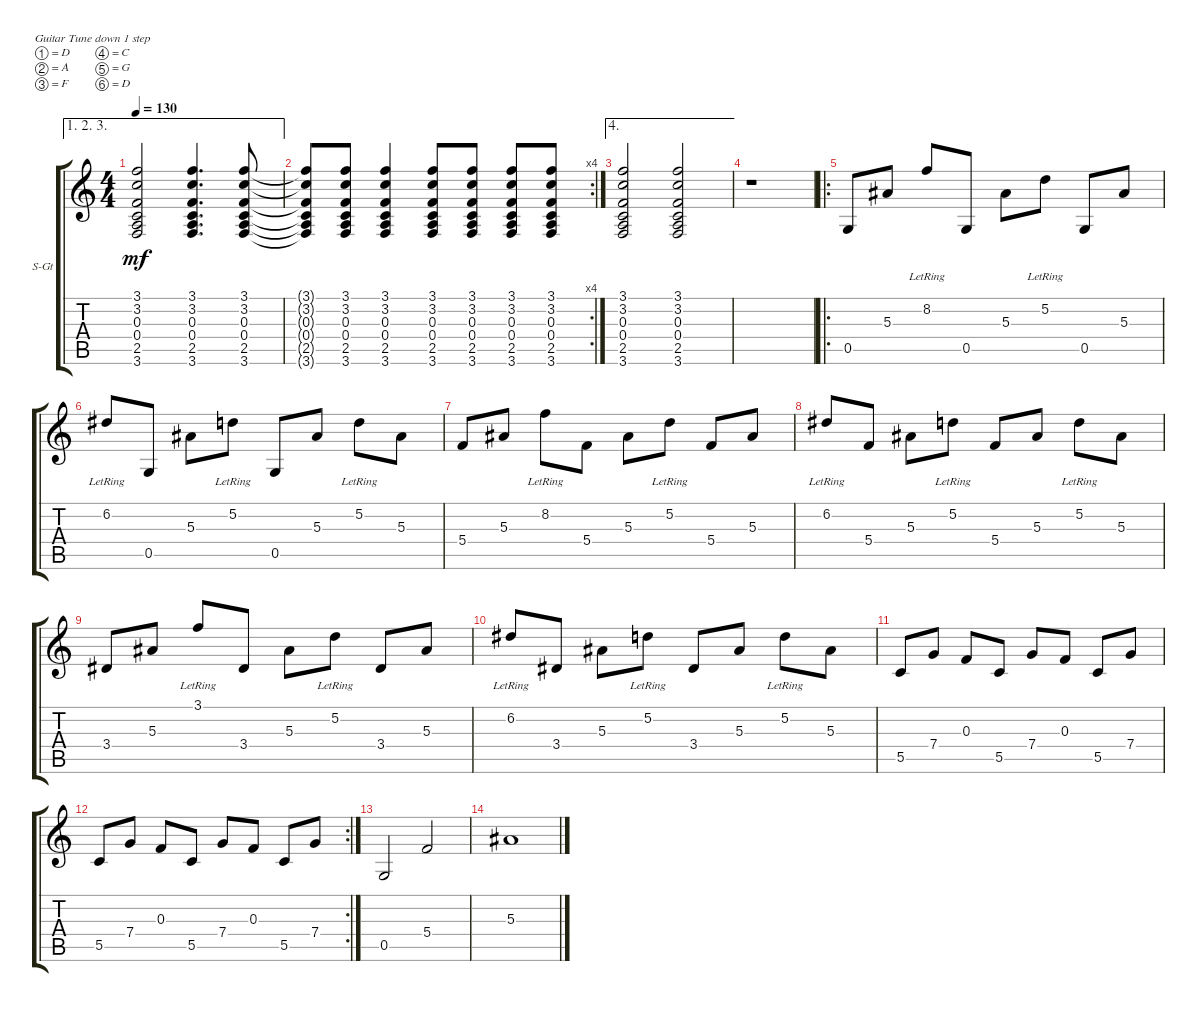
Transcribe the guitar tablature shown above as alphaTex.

\defaultSystemsLayout 4
\bracketExtendMode groupsimilarinstruments
\firstSystemTrackNameOrientation horizontal
\otherSystemsTrackNameOrientation horizontal
\track ("Steel Guitar" "S-Gt") {instrument acousticguitarsteel}
\staff {score tabs}
\tuning (D4 A3 F3 C3 G2 D2)
\ae (1 2 3)
\ts (4 4)
\tempo 130
\clef g2
\scale
0.333333
\ks c
(0.4 0.3 3.2 3.1 3.6 2.5).2{dy mf} (0.4 0.3 3.2 3.1 3.6 2.5).4{d} (0.4 0.3 3.2 3.1 2.5 3.6).8 |
\rc 4
\scale
0.354497 (0.4{t} 0.3{t} 3.2{t} 3.1{t} 3.6{t} 2.5{t}).8 (0.4 0.3 3.2 3.1 3.6 2.5).8 (0.4 0.3 3.2 3.1 2.5 3.6).4 (0.4 0.3 3.2 3.1 3.6 2.5).8 (0.4 0.3 3.2 3.1 3.6 2.5).8 (0.4 0.3 3.2 3.1 3.6 2.5).8 (0.4 0.3 3.2 3.1 3.6 2.5).8 |
\ae 4
\scale
0.322751 (0.4 0.3 3.2 3.1 3.6 2.5).2 (0.4 0.3 3.2 3.1 3.6 2.5).2 |
\scale
0.322751 r.1 |
\ro
\scale
0.374359 0.5.8 5.3.8 8.2{lr}.8 0.5.8 5.3.8 5.2{lr}.8 0.5.8 5.3.8 |
\scale
0.312821 6.2{lr}.8 0.5.8 5.3.8 5.2{lr}.8 0.5.8 5.3.8 5.2{lr}.8 5.3.8 |
\scale
0.312821 5.4.8 5.3.8 8.2{lr}.8 5.4.8 5.3.8 5.2{lr}.8 5.4.8 5.3.8 |
\scale
0.333333 6.2{lr}.8 5.4.8 5.3.8 5.2{lr}.8 5.4.8 5.3.8 5.2{lr}.8 5.3.8 |
\scale
0.333333 3.4.8 5.3.8 3.1{lr}.8 3.4.8 5.3.8 5.2{lr}.8 3.4.8 5.3.8 |
\scale
0.333333 6.2{lr}.8 3.4.8 5.3.8 5.2{lr}.8 3.4.8 5.3.8 5.2{lr}.8 5.3.8 |
\scale
0.322751 5.5.8 7.4.8 0.3.8 5.5.8 7.4.8 0.3.8 5.5.8 7.4.8 |
\rc 2
\scale
0.354497 5.5.8 7.4.8 0.3.8 5.5.8 7.4.8 0.3.8 5.5.8 7.4.8 |
\scale
0.322751 0.5.2 5.4.2 |
5.3.1
